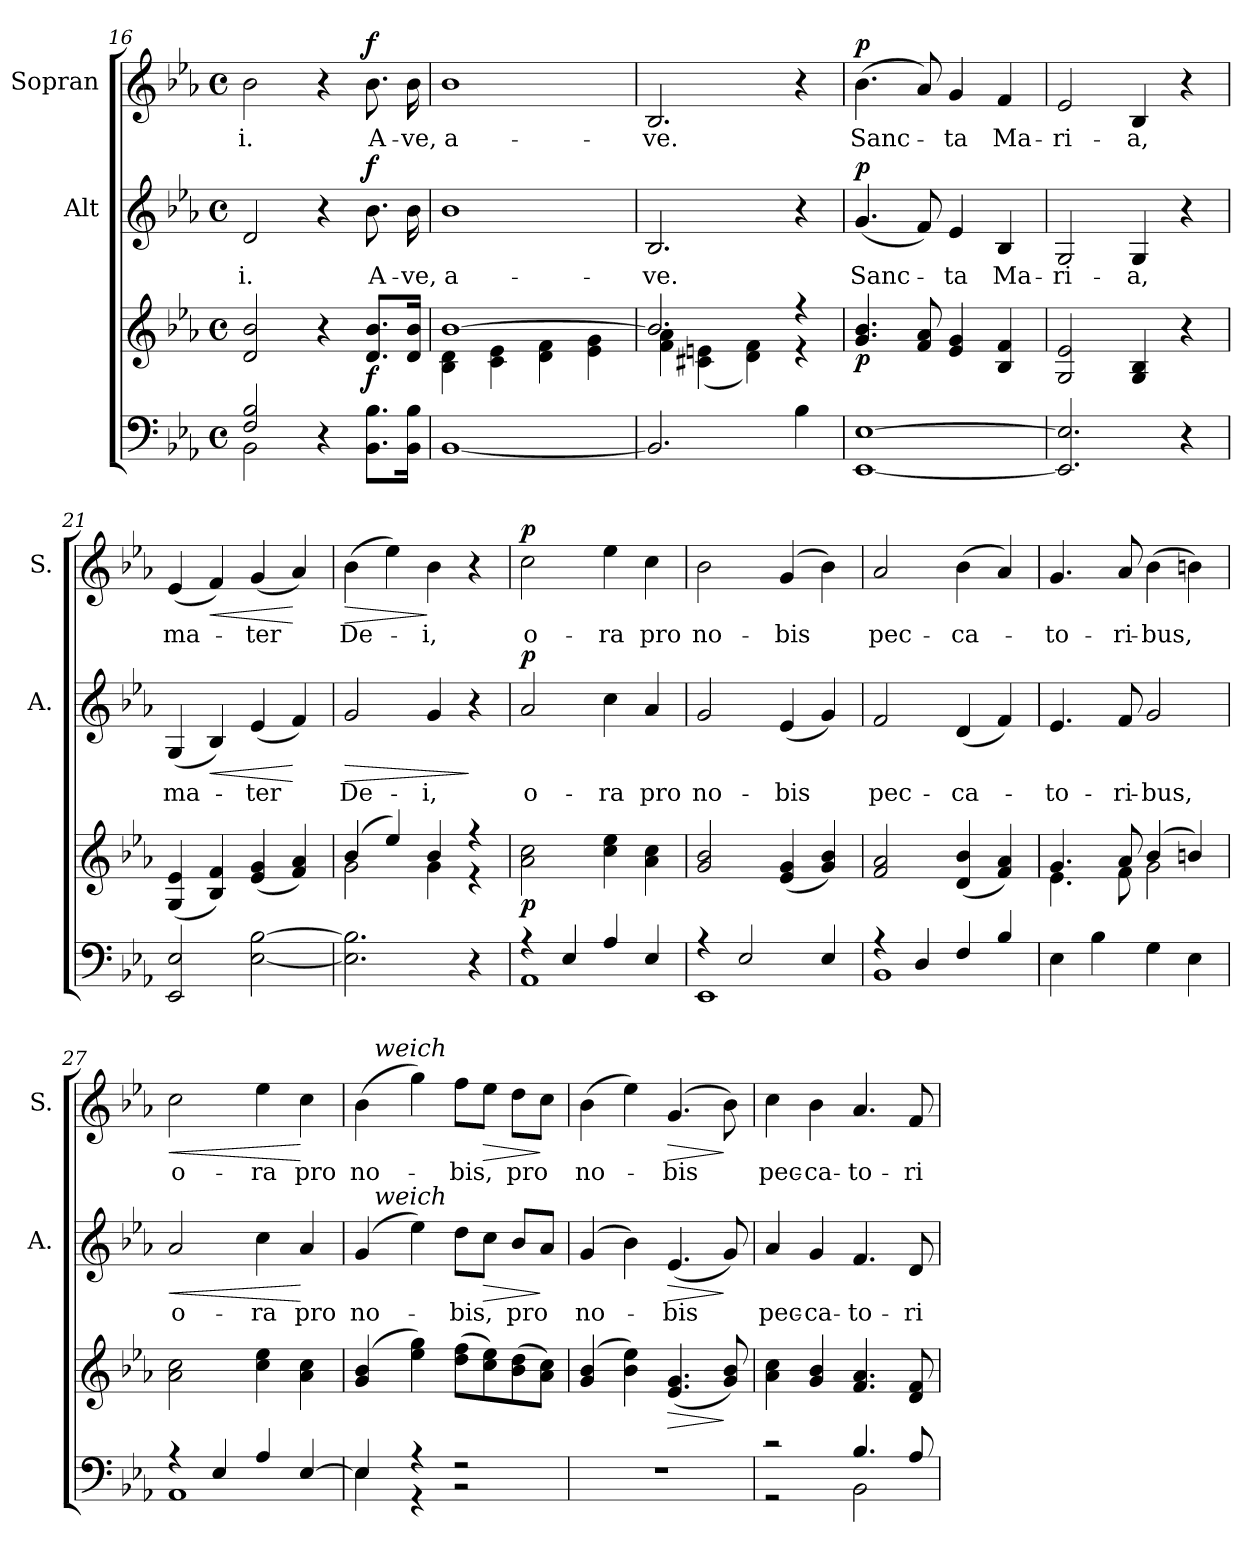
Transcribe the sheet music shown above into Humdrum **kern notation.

**kern	**kern	**dynam	**kern	**text	**dynam	**kern	**text	**dynam
*part3	*part3	*part3	*part2	*part2	*part2	*part1	*part1	*part1
*staff4	*staff3	*staff3/4	*staff2	*staff2	*staff2	*staff1	*staff1	*staff1
*	*	*	*I"Alt	*	*	*I"Sopran	*	*
*	*	*	*I'A.	*	*	*I'S.	*	*
*clefF4	*clefG2	*	*clefG2	*	*	*clefG2	*	*
*k[b-e-a-]	*k[b-e-a-]	*	*k[b-e-a-]	*	*	*k[b-e-a-]	*	*
*E-:	*E-:	*	*E-:	*	*	*E-:	*	*
*M4/4	*M4/4	*	*M4/4	*	*	*M4/4	*	*
*met(c)	*met(c)	*	*met(c)	*	*	*met(c)	*	*
=16	=16	=16	=16	=16	=16	=16	=16	=16
*^	*	*	*	*	*	*	*	*
!	!	!	!	!	!LO:LY:b	!	!	!LO:LY:b	!
2F/ 2B-/	2BB-\	2d/ 2b-/	.	2d/	-i.	.	2b-\	-i.	.
4r	2ryy	4r	.	4r	.	.	4r	.	.
!	!	!	!LO:DY:b	!	!LO:LY:b	!LO:DY:a	!	!LO:LY:b	!LO:DY:a
8.BB-\ 8.B-\L	.	8.d/ 8.b-/L	f	8.b-\	A-	f	8.b-\	A-	f
!	!	!	!	!	!LO:LY:b	!	!	!LO:LY:b	!
16BB-\ 16B-\Jk	.	16d/ 16b-/Jk	.	16b-\	-ve,	.	16b-\	-ve,	.
*v	*v	*	*	*	*	*	*	*	*
!!LO:LB:g=z
=17	=17	=17	=17	=17	=17	=17	=17	=17
*	*^	*	*	*	*	*	*	*
!	!	!	!	!	!LO:LY:b	!	!	!LO:LY:b	!
[1BB-	[>1b-	4B-\ 4d\	.	1b-	a-	.	1b-	a-	.
.	.	4c\ 4e-\	.	.	.	.	.	.	.
.	.	4d\ 4f\	.	.	.	.	.	.	.
.	.	4e-\ 4g\	.	.	.	.	.	.	.
=18	=18	=18	=18	=18	=18	=18	=18	=18	=18
!	!	!	!	!	!LO:LY:b	!	!	!LO:LY:b	!
2.BB-/]	2.b-/]	4f\ 4a-\	.	2.B-/	-ve.	.	2.B-/	-ve.	.
.	.	(4c#X\ 4en\	.	.	.	.	.	.	.
.	.	4d\ 4f\)	.	.	.	.	.	.	.
4B-\	4r	4r	.	4r	.	.	4r	.	.
=19	=19	=19	=19	=19	=19	=19	=19	=19	=19
!	!	!	!LO:DY:b	!	!LO:LY:b	!LO:DY:a	!	!LO:LY:b	!LO:DY:a
*	*v	*v	*	*	*	*	*	*	*
[1EE- [1E-	4.g/ 4.b-/	p	(<4.g/	Sanc-	p	(>4.b-\	Sanc-	p
.	8f/ 8a-/	.	8f/)	.	.	8a-/)	.	.
!	!	!	!	!LO:LY:b	!	!	!LO:LY:b	!
.	4e-/ 4g/	.	4e-/	-ta	.	4g/	-ta	.
!	!	!	!	!LO:LY:b	!	!	!LO:LY:b	!
.	4B-/ 4f/	.	4B-/	Ma-	.	4f/	Ma-	.
=20	=20	=20	=20	=20	=20	=20	=20	=20
!	!	!	!	!LO:LY:b	!	!	!LO:LY:b	!
2.EE-/] 2.E-/]	2G/ 2e-/	.	2G/	-ri-	.	2e-/	-ri-	.
!	!	!	!	!LO:LY:b	!	!	!LO:LY:b	!
.	4G/ 4B-/	.	4G/	-a,	.	4B-/	-a,	.
4r	4r	.	4r	.	.	4r	.	.
=21	=21	=21	=21	=21	=21	=21	=21	=21
!	!	!	!	!LO:LY:b	!	!	!LO:LY:b	!
2EE-/ 2E-/	(<4G/ 4e-/	.	(<4G/	ma-	.	(<4e-/	ma-	.
!	!	!	!	!	!LO:HP:b	!	!	!LO:HP:b
.	4B-/ 4f/)	.	4B-/)	.	<	4f/)	.	<
!	!	!	!	!LO:LY:b	!	!	!LO:LY:b	!
[2E-\ [2B-\	(<4e-/ 4g/	.	(<4e-/	-ter	.	(<4g/	-ter	.
.	4f/ 4a-/)	.	4f/)	.	[	4a-/)	.	[
=22	=22	=22	=22	=22	=22	=22	=22	=22
*	*^	*	*	*	*	*	*	*
!	!	!	!	!	!LO:LY:b	!LO:HP:b	!	!LO:LY:b	!LO:HP:b
2.E-\] 2.B-\]	(4b-/	2g\	.	2g/	De-	>	(>4b-\	De-	>
.	4ee-/)	.	.	.	.	.	4ee-\)	.	.
!	!	!	!	!	!LO:LY:b	!	!	!LO:LY:b	!
.	4b-/	4g\	.	4g/	-i,	.	4b-\	-i,	]
4r	4r	4r	.	4r	.	]	4r	.	.
!!LO:LB:g=z
=23	=23	=23	=23	=23	=23	=23	=23	=23	=23
*^	*	*	*	*	*	*	*	*	*
!	!	!	!	!LO:DY:b	!	!LO:LY:b	!LO:DY:a	!	!LO:LY:b	!LO:DY:a
*	*	*v	*v	*	*	*	*	*	*	*
4rG	1AA-	2a-\ 2cc\	p	2a-/	o-	p	2cc\	o-	p
4E-/	.	.	.	.	.	.	.	.	.
!	!	!	!	!	!LO:LY:b	!	!	!LO:LY:b	!
4A-/	.	4cc\ 4ee-\	.	4cc\	-ra	.	4ee-\	-ra	.
!	!	!	!	!	!LO:LY:b	!	!	!LO:LY:b	!
4E-/	.	4a-\ 4cc\	.	4a-/	pro	.	4cc\	pro	.
=24	=24	=24	=24	=24	=24	=24	=24	=24	=24
!	!	!	!	!	!LO:LY:b	!	!	!LO:LY:b	!
4rG	1EE-	2g/ 2b-/	.	2g/	no-	.	2b-\	no-	.
2E-/	.	.	.	.	.	.	.	.	.
!	!	!	!	!	!LO:LY:b	!	!	!LO:LY:b	!
.	.	(<4e-/ 4g/	.	(<4e-/	-bis	.	(4g/	-bis	.
4E-/	.	4g/ 4b-/)	.	4g/)	.	.	4b-\)	.	.
=25	=25	=25	=25	=25	=25	=25	=25	=25	=25
!	!	!	!	!	!LO:LY:b	!	!	!LO:LY:b	!
4rG	1BB-	2f/ 2a-/	.	2f/	pec-	.	2a-/	pec-	.
4D/	.	.	.	.	.	.	.	.	.
!	!	!	!	!	!LO:LY:b	!	!	!LO:LY:b	!
4F/	.	(<4d/ 4b-/	.	(<4d/	-ca-	.	(>4b-\	-ca-	.
4B-/	.	4f/ 4a-/)	.	4f/)	.	.	4a-/)	.	.
*v	*v	*	*	*	*	*	*	*	*
=26	=26	=26	=26	=26	=26	=26	=26	=26
*	*^	*	*	*	*	*	*	*
!	!	!	!	!	!LO:LY:b	!	!	!LO:LY:b	!
4E-\	4.g/	4.e-\	.	4.e-/	-to-	.	4.g/	-to-	.
4B-\	.	.	.	.	.	.	.	.	.
!	!	!	!	!	!LO:LY:b	!	!	!LO:LY:b	!
.	8a-/	8f\	.	8f/	-ri-	.	8a-/	-ri-	.
!	!	!	!	!	!LO:LY:b	!	!	!LO:LY:b	!
4G\	(4b-/	2g\	.	2g/	-bus,	.	(>4b-\	-bus,	.
4E-\	4bn/)	.	.	.	.	.	4bn\)	.	.
*	*v	*v	*	*	*	*	*	*	*
=27	=27	=27	=27	=27	=27	=27	=27	=27
*^	*	*	*	*	*	*	*	*
!	!	!	!	!	!LO:LY:b	!LO:HP:b	!	!LO:LY:b	!LO:HP:b
4rG	1AA-	2a-\ 2cc\	.	2a-/	o-	<	2cc\	o-	<
4E-/	.	.	.	.	.	.	.	.	.
!	!	!	!	!	!LO:LY:b	!	!	!LO:LY:b	!
4A-/	.	4cc\ 4ee-\	.	4cc\	-ra	.	4ee-\	-ra	.
!	!	!	!	!	!LO:LY:b	!	!	!LO:LY:b	!
[>4E-/	.	4a-\ 4cc\	.	4a-/	pro	[	4cc\	pro	[
!!LO:PB:g=z
=28	=28	=28	=28	=28	=28	=28	=28	=28	=28
!	!	!	!	!	!LO:LY:b	!	!	!LO:LY:b	!
*	*	*	*	*^	*	*	*^	*	*
4E-/]	4E-\	(4g/ 4b-/	.	(4g/	16ryy	no-	.	(>4b-\	16ryy	no-	.
!	!	!	!	!	!	!	!	!	!LO:TX:a:i:t=weich	!	!
!	!	!	!	!	!LO:TX:a:i:t=weich	!	!	!	!	!	!
.	.	.	.	.	2...ryy	.	.	.	2...ryy	.	.
4r	4r	4ee-\ 4gg\)	.	4ee-\)	.	.	.	4gg\)	.	.	.
!	!	!	!	!	!	!LO:LY:b	!	!	!	!LO:LY:b	!
2r	2r	(>8dd\ 8ff\L	.	8dd\L	.	-bis,	.	8ff\L	.	-bis,	.
!	!	!	!	!	!	!	!LO:HP:b	!	!	!	!LO:HP:b
.	.	8cc\ 8ee-\)	.	8cc\J	.	.	>	8ee-\J	.	.	>
!	!	!	!	!	!	!LO:LY:b	!	!	!	!LO:LY:b	!
.	.	(>8b-\ 8dd\	.	8b-/L	.	pro	.	8dd\L	.	pro	.
.	.	8a-\ 8cc\J)	.	8a-/J	.	.	]	8cc\J	.	.	]
*v	*v	*	*	*	*	*	*	*	*	*	*
=29	=29	=29	=29	=29	=29	=29	=29	=29	=29	=29
!	!	!	!	!	!LO:LY:b	!	!	!	!LO:LY:b	!
*	*	*	*v	*v	*	*	*	*	*	*
*	*	*	*	*	*	*v	*v	*	*
1r	(4g/ 4b-/	.	(4g/	no-	.	(>4b-\	no-	.
.	4b-\ 4ee-\)	.	4b-\)	.	.	4ee-\)	.	.
!	!	!LO:HP:b	!	!LO:LY:b	!LO:HP:b	!	!LO:LY:b	!LO:HP:b
.	(<4.e-/ 4.g/	>	(<4.e-/	-bis	>	(4.g/	-bis	>
.	8g/ 8b-/)	]	8g/)	.	]	8b-\)	.	]
=30	=30	=30	=30	=30	=30	=30	=30	=30
*^	*	*	*	*	*	*	*	*
!	!	!	!	!	!LO:LY:b	!	!	!LO:LY:b	!
2r	2r	4a-\ 4cc\	.	4a-/	pec-	.	4cc\	pec-	.
!	!	!	!	!	!LO:LY:b	!	!	!LO:LY:b	!
.	.	4g/ 4b-/	.	4g/	-ca-	.	4b-\	-ca-	.
!	!	!	!	!	!LO:LY:b	!	!	!LO:LY:b	!
4.B-/	2BB-\	4.f/ 4.a-/	.	4.f/	-to-	.	4.a-/	-to-	.
!	!	!	!	!	!LO:LY:b	!	!	!LO:LY:b	!
8A-/	.	8d/ 8f/	.	8d/	-ri-	.	8f/	-ri-	.
*v	*v	*	*	*	*	*	*	*	*
=	=	=	=	=	=	=	=	=
*-	*-	*-	*-	*-	*-	*-	*-	*-
